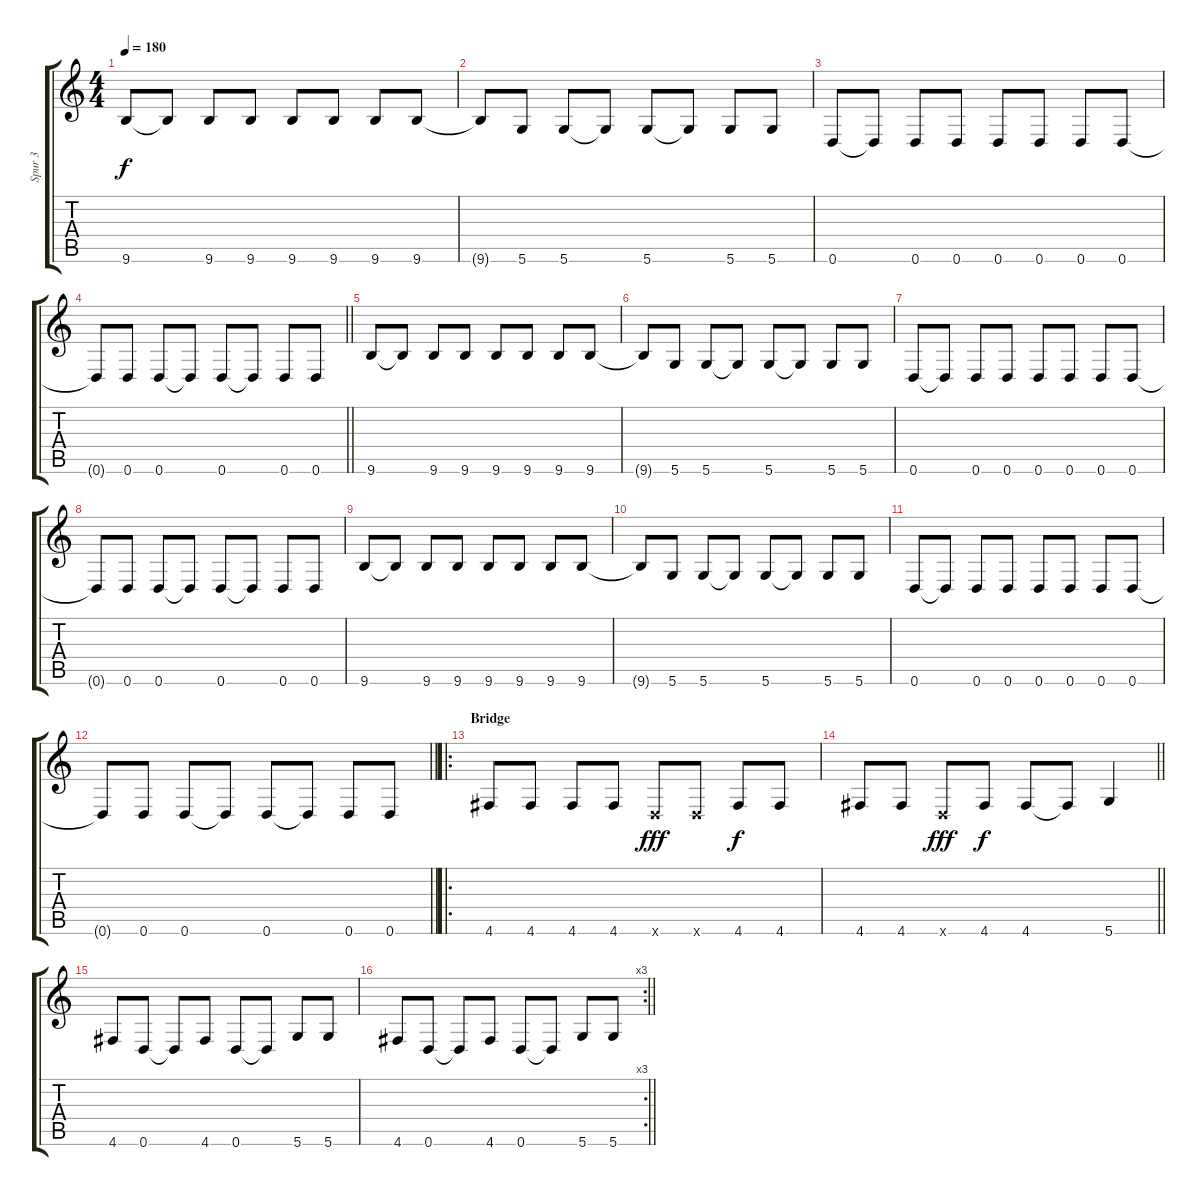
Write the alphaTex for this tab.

\track ("Spur 3" "Spur 3") {instrument electricbasspick}
\staff {score tabs}
\tuning (E4 B3 G3 D3 A2 D2) {hide}
\ts (4 4)
\tempo 180
\clef g2
\ks c
9.6.8{dy f} 9.6{t}.8 9.6.8 9.6.8 9.6.8 9.6.8 9.6.8 9.6.8 |
9.6{t}.8 5.6.8 5.6.8 5.6{t}.8 5.6.8 5.6{t}.8 5.6.8 5.6.8 |
0.6.8 0.6{t}.8 0.6.8 0.6.8 0.6.8 0.6.8 0.6.8 0.6.8 |
\barLineRight lightlight
0.6{t}.8 0.6.8 0.6.8 0.6{t}.8 0.6.8 0.6{t}.8 0.6.8 0.6.8 |
9.6.8 9.6{t}.8 9.6.8 9.6.8 9.6.8 9.6.8 9.6.8 9.6.8 |
9.6{t}.8 5.6.8 5.6.8 5.6{t}.8 5.6.8 5.6{t}.8 5.6.8 5.6.8 |
0.6.8 0.6{t}.8 0.6.8 0.6.8 0.6.8 0.6.8 0.6.8 0.6.8 |
0.6{t}.8 0.6.8 0.6.8 0.6{t}.8 0.6.8 0.6{t}.8 0.6.8 0.6.8 |
9.6.8 9.6{t}.8 9.6.8 9.6.8 9.6.8 9.6.8 9.6.8 9.6.8 |
9.6{t}.8 5.6.8 5.6.8 5.6{t}.8 5.6.8 5.6{t}.8 5.6.8 5.6.8 |
0.6.8 0.6{t}.8 0.6.8 0.6.8 0.6.8 0.6.8 0.6.8 0.6.8 |
\barLineRight lightlight
0.6{t}.8 0.6.8 0.6.8 0.6{t}.8 0.6.8 0.6{t}.8 0.6.8 0.6.8 |
\ro
\section ("" "Bridge")
4.6.8 4.6.8 4.6.8 4.6.8 0.6{x}.8{dy fff} 0.6{x}.8 4.6.8{dy f} 4.6.8 |
\barLineRight lightlight
4.6.8 4.6.8 0.6{x}.8{dy fff} 4.6.8{dy f} 4.6.8 4.6{t}.8 5.6.4 |
4.6.8 0.6.8 0.6{t}.8 4.6.8 0.6.8 0.6{t}.8 5.6.8 5.6.8 |
\rc 3
\barLineRight lightlight
4.6.8 0.6.8 0.6{t}.8 4.6.8 0.6.8 0.6{t}.8 5.6.8 5.6.8
